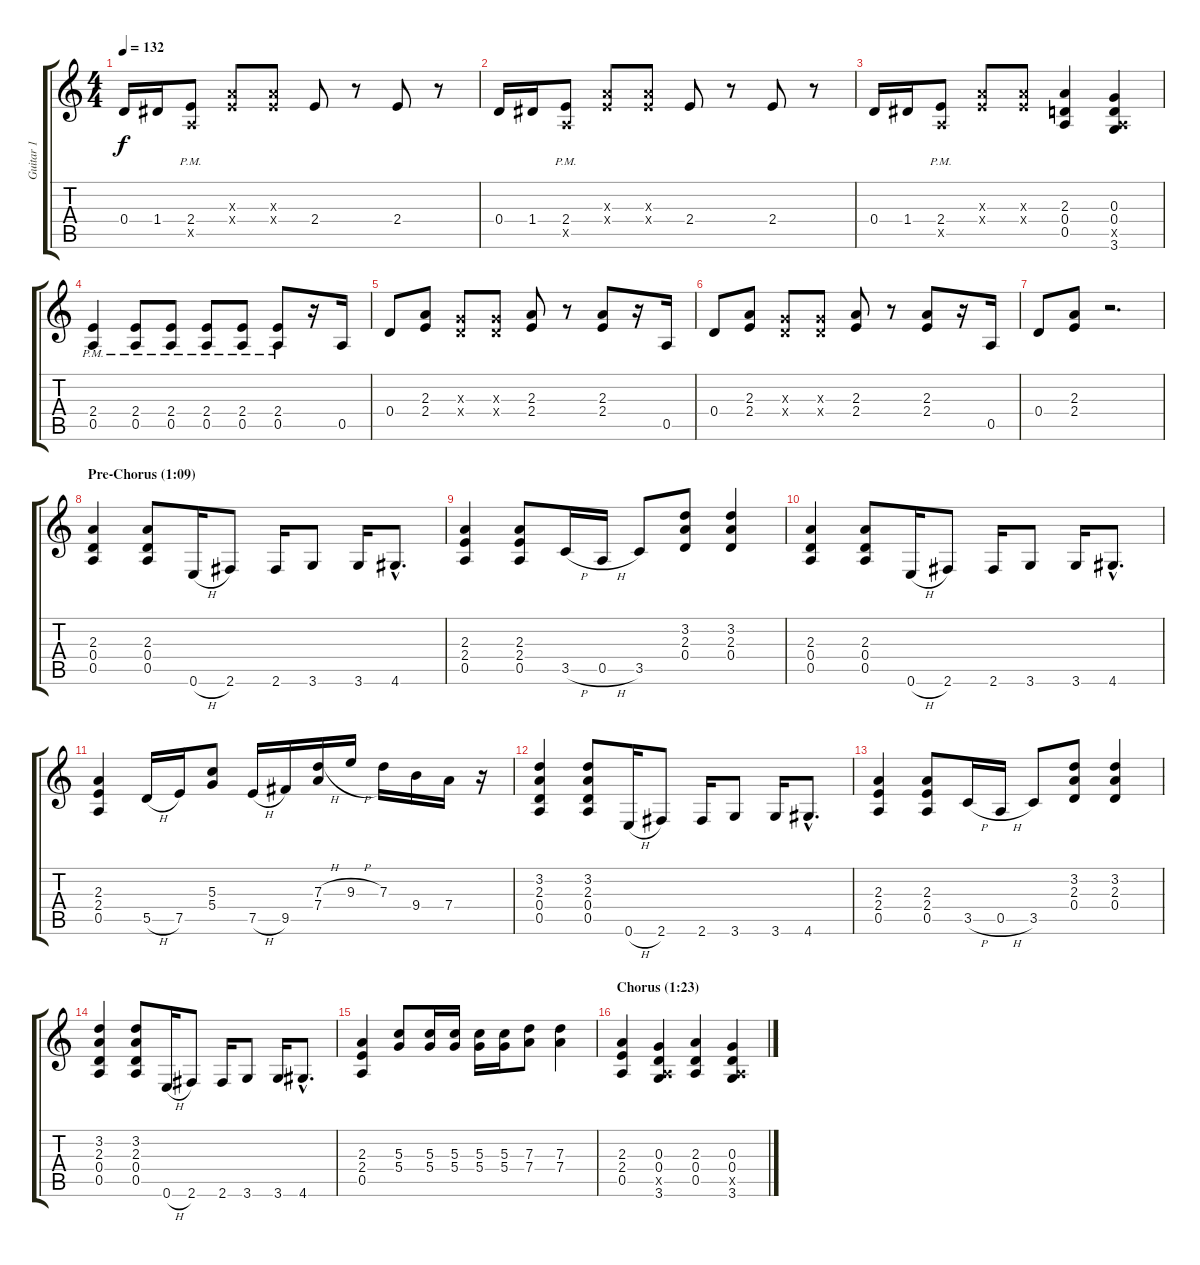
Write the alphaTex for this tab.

\track ("Guitar 1" "Guitar 1") {instrument distortionguitar}
\staff {score tabs}
\tuning (E4 B3 G3 D3 A2 E2) {hide}
\ts (4 4)
\tempo 132
\clef g2
\ks aminor
0.4.16{dy f} 1.4.16 (2.4{pm} 0.5{x}).8 (2.3{x} 2.4{x}).8 (2.3{x} 2.4{x}).8 2.4.8 r.8 2.4.8 r.8 |
0.4.16 1.4.16 (2.4{pm} 0.5{x}).8 (2.3{x} 2.4{x}).8 (2.3{x} 2.4{x}).8 2.4.8 r.8 2.4.8 r.8 |
0.4.16 1.4.16 (2.4{pm} 0.5{x}).8 (2.3{x} 2.4{x}).8 (2.3{x} 2.4{x}).8 (2.3 0.4 0.5).4 (0.3 0.4 0.5{x} 3.6).4 |
(2.4{pm} 0.5{pm}).4 (2.4{pm} 0.5{pm}).8 (2.4{pm} 0.5{pm}).8 (2.4{pm} 0.5{pm}).8 (2.4{pm} 0.5{pm}).8 (2.4{pm} 0.5{pm}).8 r.16 0.5.16 |
0.4.8 (2.3 2.4).8 (0.3{x} 0.4{x}).8 (0.3{x} 0.4{x}).8 (2.3 2.4).8 r.8 (2.3 2.4).8 r.16 0.5.16 |
0.4.8 (2.3 2.4).8 (0.3{x} 0.4{x}).8 (0.3{x} 0.4{x}).8 (2.3 2.4).8 r.8 (2.3 2.4).8 r.16 0.5.16 |
0.4.8 (2.3 2.4).8 r.2{d} |
\section ("" "Pre-Chorus (1:09)")
(2.3 0.4 0.5).4 (2.3 0.4 0.5).8 0.6{h}.16 2.6.8 2.6.16 3.6.8 3.6.16 4.6{hac}.8{d} |
(2.3 2.4 0.5).4 (2.3 2.4 0.5).8 3.5{h}.16 0.5{h}.16 3.5.8 (3.2 2.3 0.4).8 (3.2 2.3 0.4).4 |
(2.3 0.4 0.5).4 (2.3 0.4 0.5).8 0.6{h}.16 2.6.8 2.6.16 3.6.8 3.6.16 4.6{hac}.8{d} |
(2.3 2.4 0.5).4 5.5{h}.16 7.5.16 (5.3 5.4).8 7.5{h}.16 9.5.16 (7.3{h} 7.4).16 9.3{h}.16 7.3.16 9.4.16 7.4.16 r.16 |
(3.2 2.3 0.4 0.5).4 (3.2 2.3 0.4 0.5).8 0.6{h}.16 2.6.8 2.6.16 3.6.8 3.6.16 4.6{hac}.8{d} |
(2.3 2.4 0.5).4 (2.3 2.4 0.5).8 3.5{h}.16 0.5{h}.16 3.5.8 (3.2 2.3 0.4).8 (3.2 2.3 0.4).4 |
(3.2 2.3 0.4 0.5).4 (3.2 2.3 0.4 0.5).8 0.6{h}.16 2.6.8 2.6.16 3.6.8 3.6.16 4.6{hac}.8{d} |
(2.3 2.4 0.5).4 (5.3 5.4).8 (5.3 5.4).16 (5.3 5.4).16 (5.3 5.4).16 (5.3 5.4).16 (7.3 7.4).8 (7.3 7.4).4 |
\section ("" "Chorus (1:23)")
(2.3 2.4 0.5).4 (0.3 0.4 0.5{x} 3.6).4 (2.3 0.4 0.5).4 (0.3 0.4 0.5{x} 3.6).4
